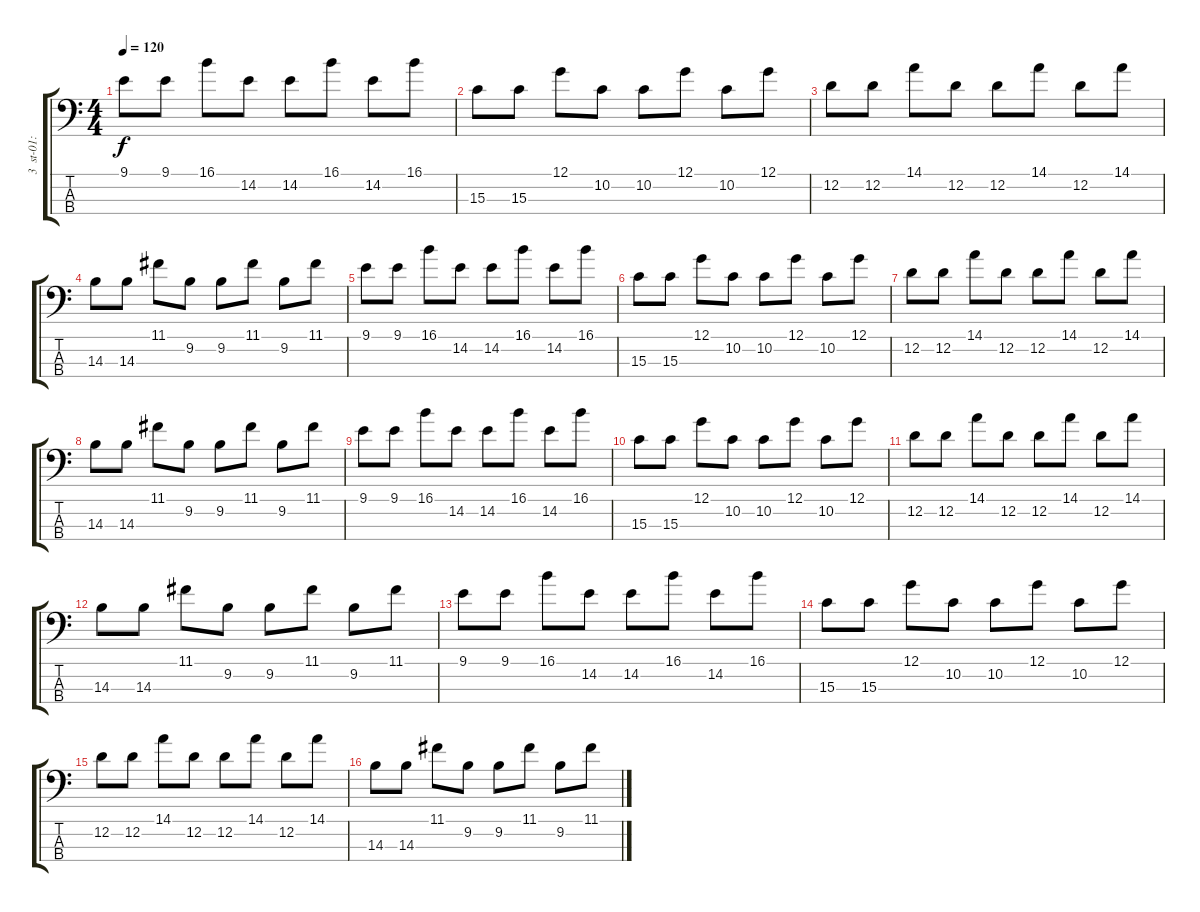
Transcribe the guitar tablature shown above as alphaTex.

\track (" 3  st-01:funbass" " 3  st-01:") {instrument acousticbass}
\staff {score tabs}
\tuning (G2 D2 A1 E1) {hide}
\ts (4 4)
\tempo 120
\clef f4
\ks c
9.1.8{dy f instrument acousticbass} 9.1.8 16.1.8 14.2.8 14.2.8 16.1.8 14.2.8 16.1.8 |
15.3.8 15.3.8 12.1.8 10.2.8 10.2.8 12.1.8 10.2.8 12.1.8 |
12.2.8 12.2.8 14.1.8 12.2.8 12.2.8 14.1.8 12.2.8 14.1.8 |
14.3.8 14.3.8 11.1.8 9.2.8 9.2.8 11.1.8 9.2.8 11.1.8 |
9.1.8 9.1.8 16.1.8 14.2.8 14.2.8 16.1.8 14.2.8 16.1.8 |
15.3.8 15.3.8 12.1.8 10.2.8 10.2.8 12.1.8 10.2.8 12.1.8 |
12.2.8 12.2.8 14.1.8 12.2.8 12.2.8 14.1.8 12.2.8 14.1.8 |
14.3.8 14.3.8 11.1.8 9.2.8 9.2.8 11.1.8 9.2.8 11.1.8 |
9.1.8 9.1.8 16.1.8 14.2.8 14.2.8 16.1.8 14.2.8 16.1.8 |
15.3.8 15.3.8 12.1.8 10.2.8 10.2.8 12.1.8 10.2.8 12.1.8 |
12.2.8 12.2.8 14.1.8 12.2.8 12.2.8 14.1.8 12.2.8 14.1.8 |
14.3.8 14.3.8 11.1.8 9.2.8 9.2.8 11.1.8 9.2.8 11.1.8 |
9.1.8 9.1.8 16.1.8 14.2.8 14.2.8 16.1.8 14.2.8 16.1.8 |
15.3.8 15.3.8 12.1.8 10.2.8 10.2.8 12.1.8 10.2.8 12.1.8 |
12.2.8 12.2.8 14.1.8 12.2.8 12.2.8 14.1.8 12.2.8 14.1.8 |
14.3.8 14.3.8 11.1.8 9.2.8 9.2.8 11.1.8 9.2.8 11.1.8
